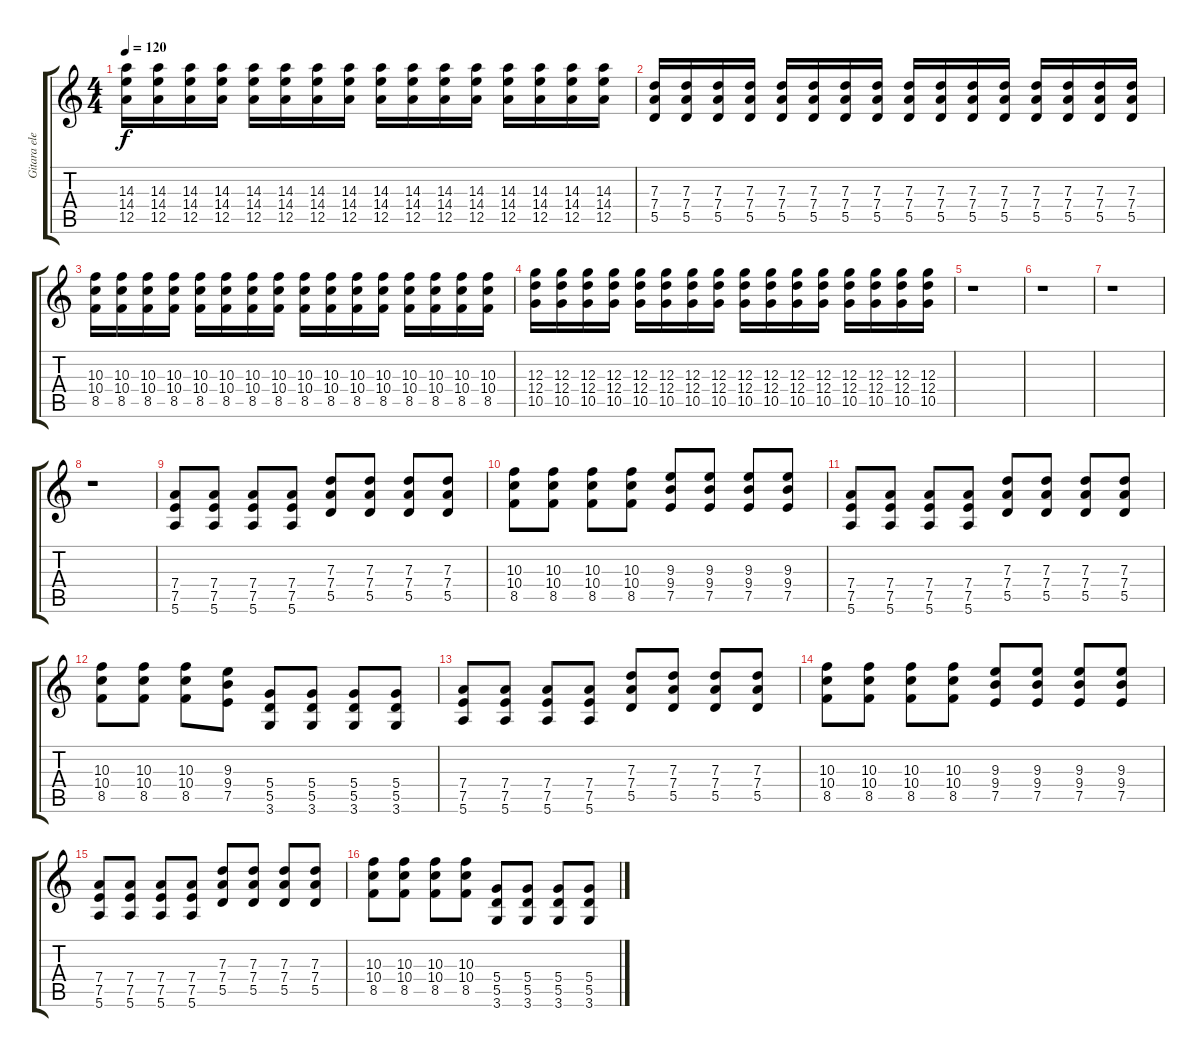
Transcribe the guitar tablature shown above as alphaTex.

\track ("Gitara elektryczna (II)" "Gitara ele") {instrument distortionguitar}
\staff {score tabs}
\tuning (E4 B3 G3 D3 A2 E2) {hide}
\ts (4 4)
\tempo 120
\clef g2
\ks c
(14.3 14.4 12.5).16{dy f} (14.3 14.4 12.5).16 (14.3 14.4 12.5).16 (14.3 14.4 12.5).16 (14.3 14.4 12.5).16 (14.3 14.4 12.5).16 (14.3 14.4 12.5).16 (14.3 14.4 12.5).16 (14.3 14.4 12.5).16 (14.3 14.4 12.5).16 (14.3 14.4 12.5).16 (14.3 14.4 12.5).16 (14.3 14.4 12.5).16 (14.3 14.4 12.5).16 (14.3 14.4 12.5).16 (14.3 14.4 12.5).16 |
(7.3 7.4 5.5).16 (7.3 7.4 5.5).16 (7.3 7.4 5.5).16 (7.3 7.4 5.5).16 (7.3 7.4 5.5).16 (7.3 7.4 5.5).16 (7.3 7.4 5.5).16 (7.3 7.4 5.5).16 (7.3 7.4 5.5).16 (7.3 7.4 5.5).16 (7.3 7.4 5.5).16 (7.3 7.4 5.5).16 (7.3 7.4 5.5).16 (7.3 7.4 5.5).16 (7.3 7.4 5.5).16 (7.3 7.4 5.5).16 |
(10.3 10.4 8.5).16 (10.3 10.4 8.5).16 (10.3 10.4 8.5).16 (10.3 10.4 8.5).16 (10.3 10.4 8.5).16 (10.3 10.4 8.5).16 (10.3 10.4 8.5).16 (10.3 10.4 8.5).16 (10.3 10.4 8.5).16 (10.3 10.4 8.5).16 (10.3 10.4 8.5).16 (10.3 10.4 8.5).16 (10.3 10.4 8.5).16 (10.3 10.4 8.5).16 (10.3 10.4 8.5).16 (10.3 10.4 8.5).16 |
(12.3 12.4 10.5).16 (12.3 12.4 10.5).16 (12.3 12.4 10.5).16 (12.3 12.4 10.5).16 (12.3 12.4 10.5).16 (12.3 12.4 10.5).16 (12.3 12.4 10.5).16 (12.3 12.4 10.5).16 (12.3 12.4 10.5).16 (12.3 12.4 10.5).16 (12.3 12.4 10.5).16 (12.3 12.4 10.5).16 (12.3 12.4 10.5).16 (12.3 12.4 10.5).16 (12.3 12.4 10.5).16 (12.3 12.4 10.5).16 |
r.1 |
r.1 |
r.1 |
r.1 |
(7.4 7.5 5.6).8 (7.4 7.5 5.6).8 (7.4 7.5 5.6).8 (7.4 7.5 5.6).8 (7.3 7.4 5.5).8 (7.3 7.4 5.5).8 (7.3 7.4 5.5).8 (7.3 7.4 5.5).8 |
(10.3 10.4 8.5).8 (10.3 10.4 8.5).8 (10.3 10.4 8.5).8 (10.3 10.4 8.5).8 (9.3 9.4 7.5).8 (9.3 9.4 7.5).8 (9.3 9.4 7.5).8 (9.3 9.4 7.5).8 |
(7.4 7.5 5.6).8 (7.4 7.5 5.6).8 (7.4 7.5 5.6).8 (7.4 7.5 5.6).8 (7.3 7.4 5.5).8 (7.3 7.4 5.5).8 (7.3 7.4 5.5).8 (7.3 7.4 5.5).8 |
(10.3 10.4 8.5).8 (10.3 10.4 8.5).8 (10.3 10.4 8.5).8 (9.3 9.4 7.5).8 (5.4 5.5 3.6).8 (5.4 5.5 3.6).8 (5.4 5.5 3.6).8 (5.4 5.5 3.6).8 |
(7.4 7.5 5.6).8 (7.4 7.5 5.6).8 (7.4 7.5 5.6).8 (7.4 7.5 5.6).8 (7.3 7.4 5.5).8 (7.3 7.4 5.5).8 (7.3 7.4 5.5).8 (7.3 7.4 5.5).8 |
(10.3 10.4 8.5).8 (10.3 10.4 8.5).8 (10.3 10.4 8.5).8 (10.3 10.4 8.5).8 (9.3 9.4 7.5).8 (9.3 9.4 7.5).8 (9.3 9.4 7.5).8 (9.3 9.4 7.5).8 |
(7.4 7.5 5.6).8 (7.4 7.5 5.6).8 (7.4 7.5 5.6).8 (7.4 7.5 5.6).8 (7.3 7.4 5.5).8 (7.3 7.4 5.5).8 (7.3 7.4 5.5).8 (7.3 7.4 5.5).8 |
(10.3 10.4 8.5).8 (10.3 10.4 8.5).8 (10.3 10.4 8.5).8 (10.3 10.4 8.5).8 (5.4 5.5 3.6).8 (5.4 5.5 3.6).8 (5.4 5.5 3.6).8 (5.4 5.5 3.6).8
